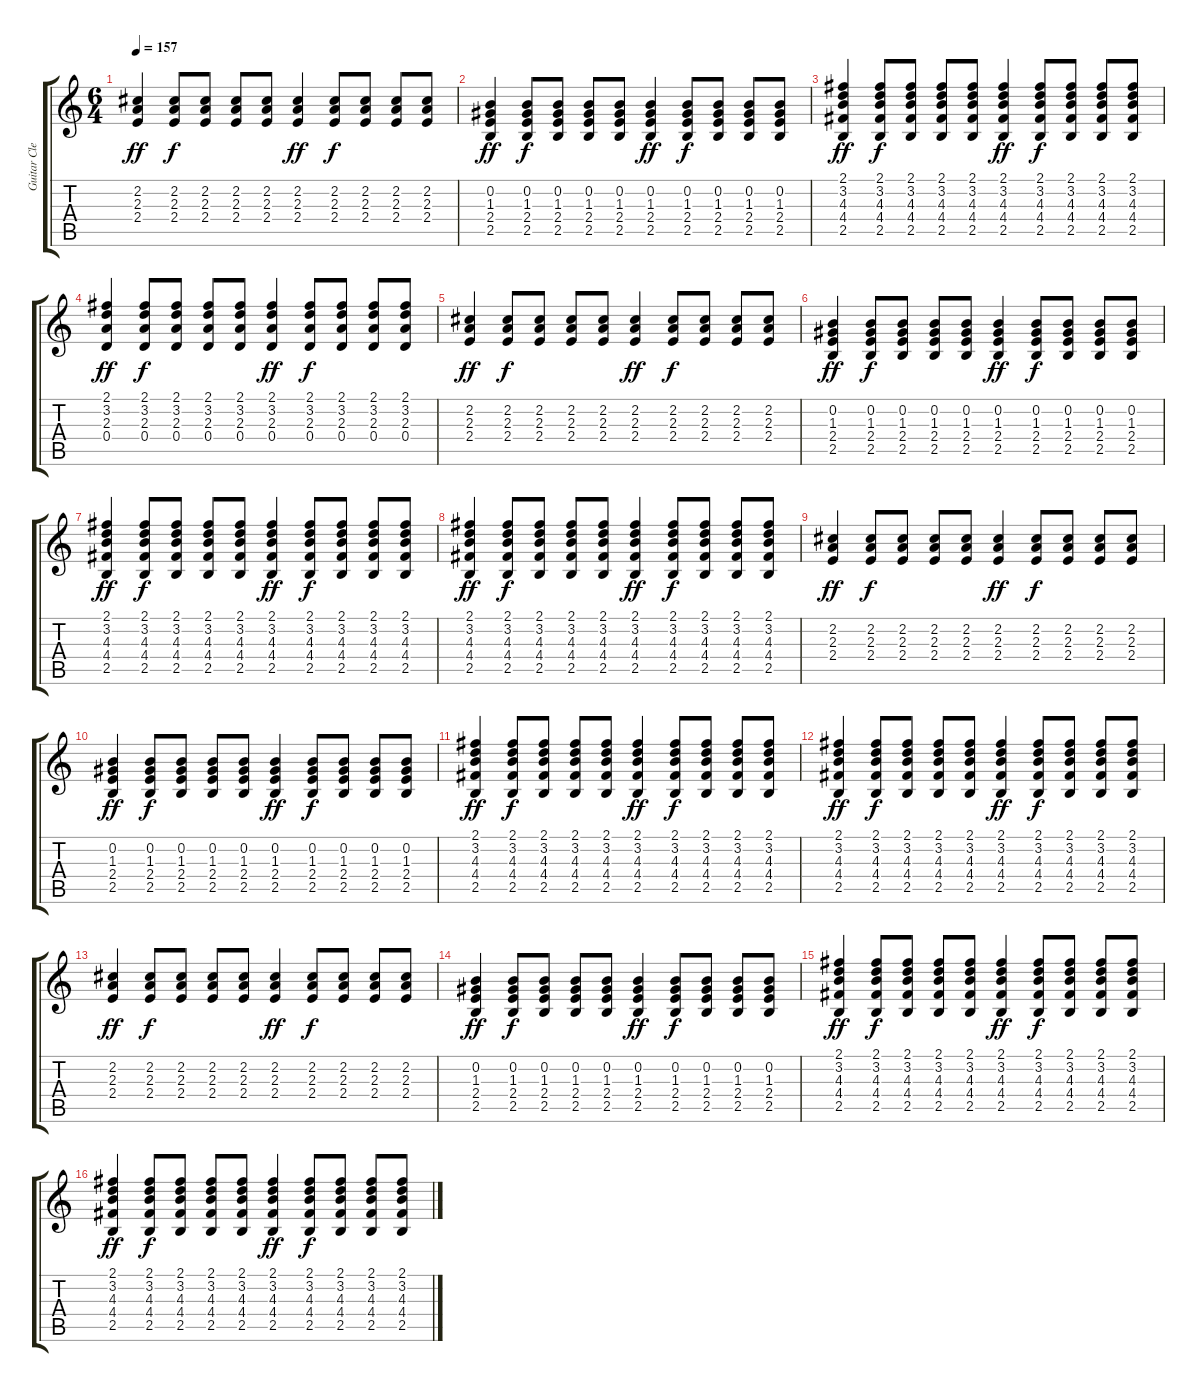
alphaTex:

\track ("Guitar Clean" "Guitar Cle") {instrument acousticguitarsteel}
\staff {score tabs}
\tuning (E4 B3 G3 D3 A2 E2) {hide}
\ts (6 4)
\tempo 157
\clef g2
\ks c
(2.2 2.3 2.4).4{dy ff} (2.2 2.3 2.4).8{dy f} (2.2 2.3 2.4).8 (2.2 2.3 2.4).8 (2.2 2.3 2.4).8 (2.2 2.3 2.4).4{dy ff} (2.2 2.3 2.4).8{dy f} (2.2 2.3 2.4).8 (2.2 2.3 2.4).8 (2.2 2.3 2.4).8 |
(0.2 1.3 2.4 2.5).4{dy ff} (0.2 1.3 2.4 2.5).8{dy f} (0.2 1.3 2.4 2.5).8 (0.2 1.3 2.4 2.5).8 (0.2 1.3 2.4 2.5).8 (0.2 1.3 2.4 2.5).4{dy ff} (0.2 1.3 2.4 2.5).8{dy f} (0.2 1.3 2.4 2.5).8 (0.2 1.3 2.4 2.5).8 (0.2 1.3 2.4 2.5).8 |
(2.1 3.2 4.3 4.4 2.5).4{dy ff} (2.1 3.2 4.3 4.4 2.5).8{dy f} (2.1 3.2 4.3 4.4 2.5).8 (2.1 3.2 4.3 4.4 2.5).8 (2.1 3.2 4.3 4.4 2.5).8 (2.1 3.2 4.3 4.4 2.5).4{dy ff} (2.1 3.2 4.3 4.4 2.5).8{dy f} (2.1 3.2 4.3 4.4 2.5).8 (2.1 3.2 4.3 4.4 2.5).8 (2.1 3.2 4.3 4.4 2.5).8 |
(2.1 3.2 2.3 0.4).4{dy ff} (2.1 3.2 2.3 0.4).8{dy f} (2.1 3.2 2.3 0.4).8 (2.1 3.2 2.3 0.4).8 (2.1 3.2 2.3 0.4).8 (2.1 3.2 2.3 0.4).4{dy ff} (2.1 3.2 2.3 0.4).8{dy f} (2.1 3.2 2.3 0.4).8 (2.1 3.2 2.3 0.4).8 (2.1 3.2 2.3 0.4).8 |
(2.2 2.3 2.4).4{dy ff} (2.2 2.3 2.4).8{dy f} (2.2 2.3 2.4).8 (2.2 2.3 2.4).8 (2.2 2.3 2.4).8 (2.2 2.3 2.4).4{dy ff} (2.2 2.3 2.4).8{dy f} (2.2 2.3 2.4).8 (2.2 2.3 2.4).8 (2.2 2.3 2.4).8 |
(0.2 1.3 2.4 2.5).4{dy ff} (0.2 1.3 2.4 2.5).8{dy f} (0.2 1.3 2.4 2.5).8 (0.2 1.3 2.4 2.5).8 (0.2 1.3 2.4 2.5).8 (0.2 1.3 2.4 2.5).4{dy ff} (0.2 1.3 2.4 2.5).8{dy f} (0.2 1.3 2.4 2.5).8 (0.2 1.3 2.4 2.5).8 (0.2 1.3 2.4 2.5).8 |
(2.1 3.2 4.3 4.4 2.5).4{dy ff} (2.1 3.2 4.3 4.4 2.5).8{dy f} (2.1 3.2 4.3 4.4 2.5).8 (2.1 3.2 4.3 4.4 2.5).8 (2.1 3.2 4.3 4.4 2.5).8 (2.1 3.2 4.3 4.4 2.5).4{dy ff} (2.1 3.2 4.3 4.4 2.5).8{dy f} (2.1 3.2 4.3 4.4 2.5).8 (2.1 3.2 4.3 4.4 2.5).8 (2.1 3.2 4.3 4.4 2.5).8 |
(2.1 3.2 4.3 4.4 2.5).4{dy ff} (2.1 3.2 4.3 4.4 2.5).8{dy f} (2.1 3.2 4.3 4.4 2.5).8 (2.1 3.2 4.3 4.4 2.5).8 (2.1 3.2 4.3 4.4 2.5).8 (2.1 3.2 4.3 4.4 2.5).4{dy ff} (2.1 3.2 4.3 4.4 2.5).8{dy f} (2.1 3.2 4.3 4.4 2.5).8 (2.1 3.2 4.3 4.4 2.5).8 (2.1 3.2 4.3 4.4 2.5).8 |
(2.2 2.3 2.4).4{dy ff} (2.2 2.3 2.4).8{dy f} (2.2 2.3 2.4).8 (2.2 2.3 2.4).8 (2.2 2.3 2.4).8 (2.2 2.3 2.4).4{dy ff} (2.2 2.3 2.4).8{dy f} (2.2 2.3 2.4).8 (2.2 2.3 2.4).8 (2.2 2.3 2.4).8 |
(0.2 1.3 2.4 2.5).4{dy ff} (0.2 1.3 2.4 2.5).8{dy f} (0.2 1.3 2.4 2.5).8 (0.2 1.3 2.4 2.5).8 (0.2 1.3 2.4 2.5).8 (0.2 1.3 2.4 2.5).4{dy ff} (0.2 1.3 2.4 2.5).8{dy f} (0.2 1.3 2.4 2.5).8 (0.2 1.3 2.4 2.5).8 (0.2 1.3 2.4 2.5).8 |
(2.1 3.2 4.3 4.4 2.5).4{dy ff} (2.1 3.2 4.3 4.4 2.5).8{dy f} (2.1 3.2 4.3 4.4 2.5).8 (2.1 3.2 4.3 4.4 2.5).8 (2.1 3.2 4.3 4.4 2.5).8 (2.1 3.2 4.3 4.4 2.5).4{dy ff} (2.1 3.2 4.3 4.4 2.5).8{dy f} (2.1 3.2 4.3 4.4 2.5).8 (2.1 3.2 4.3 4.4 2.5).8 (2.1 3.2 4.3 4.4 2.5).8 |
(2.1 3.2 4.3 4.4 2.5).4{dy ff} (2.1 3.2 4.3 4.4 2.5).8{dy f} (2.1 3.2 4.3 4.4 2.5).8 (2.1 3.2 4.3 4.4 2.5).8 (2.1 3.2 4.3 4.4 2.5).8 (2.1 3.2 4.3 4.4 2.5).4{dy ff} (2.1 3.2 4.3 4.4 2.5).8{dy f} (2.1 3.2 4.3 4.4 2.5).8 (2.1 3.2 4.3 4.4 2.5).8 (2.1 3.2 4.3 4.4 2.5).8 |
(2.2 2.3 2.4).4{dy ff} (2.2 2.3 2.4).8{dy f} (2.2 2.3 2.4).8 (2.2 2.3 2.4).8 (2.2 2.3 2.4).8 (2.2 2.3 2.4).4{dy ff} (2.2 2.3 2.4).8{dy f} (2.2 2.3 2.4).8 (2.2 2.3 2.4).8 (2.2 2.3 2.4).8 |
(0.2 1.3 2.4 2.5).4{dy ff} (0.2 1.3 2.4 2.5).8{dy f} (0.2 1.3 2.4 2.5).8 (0.2 1.3 2.4 2.5).8 (0.2 1.3 2.4 2.5).8 (0.2 1.3 2.4 2.5).4{dy ff} (0.2 1.3 2.4 2.5).8{dy f} (0.2 1.3 2.4 2.5).8 (0.2 1.3 2.4 2.5).8 (0.2 1.3 2.4 2.5).8 |
(2.1 3.2 4.3 4.4 2.5).4{dy ff} (2.1 3.2 4.3 4.4 2.5).8{dy f} (2.1 3.2 4.3 4.4 2.5).8 (2.1 3.2 4.3 4.4 2.5).8 (2.1 3.2 4.3 4.4 2.5).8 (2.1 3.2 4.3 4.4 2.5).4{dy ff} (2.1 3.2 4.3 4.4 2.5).8{dy f} (2.1 3.2 4.3 4.4 2.5).8 (2.1 3.2 4.3 4.4 2.5).8 (2.1 3.2 4.3 4.4 2.5).8 |
(2.1 3.2 4.3 4.4 2.5).4{dy ff} (2.1 3.2 4.3 4.4 2.5).8{dy f} (2.1 3.2 4.3 4.4 2.5).8 (2.1 3.2 4.3 4.4 2.5).8 (2.1 3.2 4.3 4.4 2.5).8 (2.1 3.2 4.3 4.4 2.5).4{dy ff} (2.1 3.2 4.3 4.4 2.5).8{dy f} (2.1 3.2 4.3 4.4 2.5).8 (2.1 3.2 4.3 4.4 2.5).8 (2.1 3.2 4.3 4.4 2.5).8
